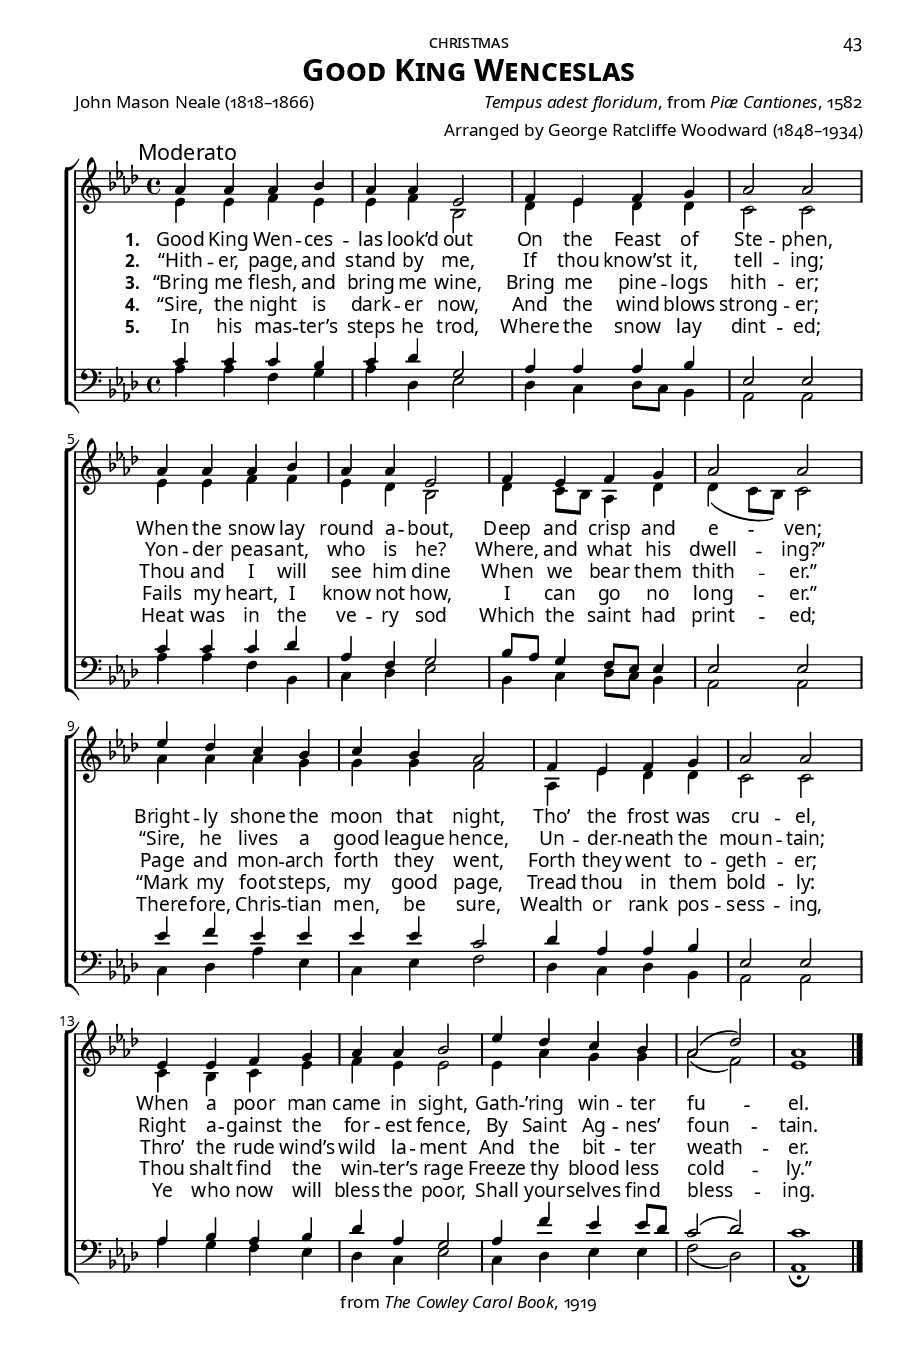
\version "2.14.2"
\include "util.ly"
\header {
  title = \markup{\override #'(font-name . "Garamond Premier Pro Semibold"){ \abs-fontsize #15 \smallCapsOldStyle"Good King Wenceslas"}}
  poet = \markup\oldStyleNum"John Mason Neale (1818–1866)"
  composer = \markup \concat{ \italic "Tempus adest floridum" ", from " \italic "Piæ Cantiones" \oldStyleNum", 1582"}
  arranger = \markup\oldStyleNum"Arranged by George Ratcliffe Woodward (1848–1934)"
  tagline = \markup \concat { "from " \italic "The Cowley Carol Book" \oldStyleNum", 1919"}
}
\paper {
  paper-height = 9\in
  paper-width = 6\in
  indent = 0\in
  %system-system-spacing = #'((basic-distance . 10) (padding . 0))
  system-system-spacing =
    #'((basic-distance . 0)
       (minimum-distance . 0)
       (padding . -15)
       (stretchability . 100))
  ragged-last-bottom = ##f
  ragged-bottom = ##f
  two-sided = ##t
  inner-margin = 0.5\in
  outer-margin = 0.25\in
  top-margin = 0.25\in
  bottom-margin = 0.25\in
  first-page-number = #043
  print-first-page-number = ##t
  headerLine = \markup{\override #'(font-name . "Garamond Premier Pro") \smallCapsOldStyle"christmas"}
  oddHeaderMarkup = \markup\fill-line{
     \override #'(font-name . "Garamond Premier Pro")\abs-fontsize #8.5
     \combine 
        \fill-line{"" \on-the-fly #print-page-number-check-first
        \oldStylePageNum""
        }
        \fill-line{\headerLine}
  }
  evenHeaderMarkup = \markup {
     \override #'(font-name . "Garamond Premier Pro")\abs-fontsize #8.5
     \combine
        \on-the-fly #print-page-number-check-first
        \oldStylePageNum""
        \fill-line{\headerLine}
  }
}
#(set-global-staff-size 15) \paper{ #(define fonts (make-pango-font-tree "GoudyOlSt BT" "Garamond Premier Pro" "Garamond Premier Pro" (/ 15 20))) }
global = {
  \key aes \major
  \time 4/4
  \override DynamicLineSpanner #'staff-padding = #0.0
  \override DynamicLineSpanner #'Y-extent = #'(0.2 . -0.2)
  \override TextScript #'staff-padding = #0.0
  \override TextScript #'Y-extent = #'(0 . -0)
}

sopMusic = \relative c'' {
  \once \override Score.RehearsalMark #'self-alignment-X = #LEFT
  \mark "Moderato"
  aes4 aes aes bes |
  aes aes ees2 |
  f4 ees f g |
  aes2 aes |
  
  aes4 aes aes bes |
  aes aes ees2 |
  f4 ees f g |
  aes2 aes |
  
  ees'4 des c bes |
  c bes aes2 |
  f4 ees f g |
  aes2 aes |
  
  ees4 ees f g |
  aes aes bes2 |
  ees4 des c bes |
  aes2( des) |
  aes1 \bar "|."
}
sopWords = \lyricmode {
  
}

altoMusic = \relative c' {
  ees4 ees f ees |
  ees f bes,2 |
  des4 ees des des |
  c2 c |
  
  ees4 ees f f |
  ees des bes2 |
  des4 c8[ bes] aes4 des |
  des( c8[ bes]) c2 |
  
  aes'4 aes aes g |
  g g f2 |
  aes,4 ees' des des |
  c2 c |
  
  c4 bes c ees |
  f ees ees2 |
  ees4 aes g g |
  aes2( f) |
  ees1 \bar "|."
}
altoWords = \lyricmode {
  \dropLyricsIX
  \set stanza = #"1. "
  Good King Wen -- ces -- las look’d out
  On the Feast of Ste -- phen,
  When the snow lay round a -- bout,
  Deep and crisp and e -- ven;
  Bright -- ly shone the moon that night,
  Tho’ the frost was cru -- el,
  When a poor man came in sight,
  Gath -- ’ring win -- ter fu -- el.
}
altoWordsII = \lyricmode {
  \dropLyricsIX
  \set stanza = #"2. "
  “Hith -- er, page, and stand by me,
  If thou know’st it, tell -- ing;
  Yon -- der peas -- ant, who is he?
  Where, and what his dwell -- ing?”
  “Sire, he lives a good league hence,
  Un -- der -- neath the moun -- tain;
  Right a -- gainst the for -- est fence,
  By Saint Ag -- nes’ foun -- tain.
}
altoWordsIII = \lyricmode {
  \dropLyricsIX
  \set stanza = #"3. "
  “Bring me flesh, and bring me wine,
  Bring me pine -- logs hith -- er;
  Thou and I will see him dine
  When we bear them thith -- er.”
  Page and mon -- arch forth they went,
  Forth they went to -- geth -- er;
  Thro’ the rude wind’s wild la -- ment
  And the bit -- ter weath -- er.
}
altoWordsIV = \lyricmode {
  \dropLyricsIX
  \set stanza = #"4. "
  “Sire, the night is dark -- er now,
  And the wind blows strong -- er;
  Fails my heart, I know not how,
  I can go no long -- er.”
  “Mark my foot -- steps, my good page,
  Tread thou in them bold -- ly:
  Thou shalt find the win -- ter’s rage
  Freeze thy blood less cold -- ly.”
}
altoWordsV = \lyricmode {
  \dropLyricsIX
  \set stanza = #"5. "
  In his mas -- ter’s steps he trod,
  Where the snow lay dint -- ed;
  Heat was in the ve -- ry sod
  Which the saint had print -- ed;
  There -- fore, Chris -- tian men, be sure,
  Wealth or rank pos -- sess -- ing,
  Ye who now will bless the poor,
  Shall your -- selves find bless -- ing.
}
tenorMusic = \relative c' {
  c4 c c bes |
  c des g,2 |
  aes4 aes aes bes |
  ees,2 ees |
  
  c'4 c c des |
  aes f g2 |
  bes8[ aes] g4 f8[ ees] ees4 |
  ees2 ees |
  
  ees'4 f ees ees |
  ees ees c2 |
  des4 aes aes bes |
  ees,2 ees |
  
  aes4 bes aes bes |
  des aes g2 |
  aes4 f' ees ees8[ des] |
  c2( des)
  c1 \bar "|."
}
tenorWords = \lyricmode {

}

bassMusic = \relative c' {
  aes4 aes f g |
  aes des, ees2 |
  des4 c des8[ c] bes4 |
  aes2 aes |
  
  aes'4 aes f bes, |
  c des ees2 |
  bes4 c des8[ c] bes4 |
  aes2 aes |
  
  c4 des aes' ees |
  c ees f2 |
  des4 c des bes |
  aes2 aes |
  
  aes'4 g f ees |
  des4 c ees2 |
  c4 des ees ees |
  f2( des) |
  aes1\fermata \bar "|."
}
bassWords = \lyricmode {

}

\score {
  <<
   \new ChoirStaff <<
%    \new Lyrics = sopranos \with { \override VerticalAxisGroup #'nonstaff-relatedstaff-spacing = #'((basic-distance . 1)) }
    \new Staff = women <<
      \new Voice = "sopranos" { \voiceOne << \global \sopMusic >> }
      \new Voice = "altos" { \voiceTwo << \global \altoMusic >> }
    >>
    \new Lyrics \with { alignAboveContext = #"women" \override VerticalAxisGroup #'nonstaff-relatedstaff-spacing = #'((basic-distance . 1))} \lyricsto "sopranos" \sopWords
    \new Lyrics = "altosV"  \with { alignBelowContext = #"women" } \lyricsto "sopranos" \altoWordsV
    \new Lyrics = "altosIV"  \with { alignBelowContext = #"women" } \lyricsto "sopranos" \altoWordsIV
    \new Lyrics = "altosIII"  \with { alignBelowContext = #"women" } \lyricsto "sopranos" \altoWordsIII
    \new Lyrics = "altosII"  \with { alignBelowContext = #"women" } \lyricsto "sopranos" \altoWordsII
    \new Lyrics = "altos"  \with { alignBelowContext = #"women" \override VerticalAxisGroup #'nonstaff-relatedstaff-spacing = #'((padding . -0.5)) } \lyricsto "sopranos" \altoWords
   \new Staff = men <<
      \clef bass
      \new Voice = "tenors" { \voiceOne << \global \tenorMusic >> }
      \new Voice = "basses" { \voiceTwo << \global \bassMusic >> }
    >>
    \new Lyrics \with { alignAboveContext = #"men" \override VerticalAxisGroup #'nonstaff-relatedstaff-spacing = #'((basic-distance . 1)) } \lyricsto "tenors" \tenorWords
    \new Lyrics \with { alignBelowContext = #"men" \override VerticalAxisGroup #'nonstaff-relatedstaff-spacing = #'((basic-distance . 1)) } \lyricsto "basses" \bassWords
  >>
%    \new PianoStaff << \new Staff { \new Voice { \pianoRH } } \new Staff { \clef "bass" \pianoLH } >>
  >>
  \layout {
    \context {
      \Score
      %\override SpacingSpanner #'base-shortest-duration = #(ly:make-moment 1 8)
      %\override SpacingSpanner #'common-shortest-duration = #(ly:make-moment 1 4)
    }
    \context {
      % Remove all empty staves
      % \Staff \RemoveEmptyStaves \override VerticalAxisGroup #'remove-first = ##t
    }
  }
  \midi {
    \tempo 4 = 90
    \set Staff.midiInstrument = "flute"
  
    \context {
      \Voice
      \remove "Dynamic_performer"
    }
  }
}
